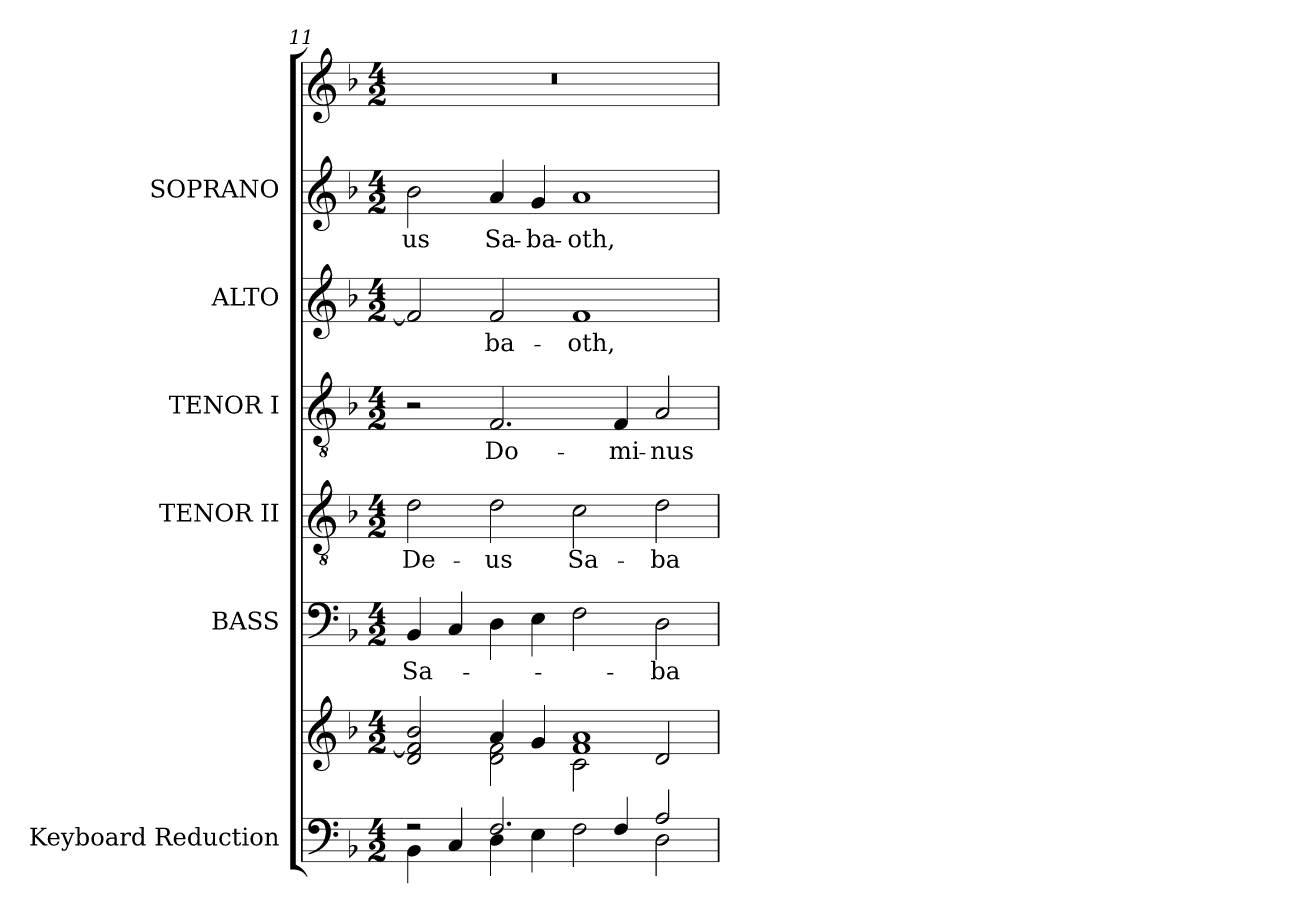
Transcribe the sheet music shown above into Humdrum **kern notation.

**kern	**kern	**kern	**text	**kern	**text	**kern	**text	**kern	**text	**kern	**text	**kern
*part7	*part7	*part6	*part6	*part5	*part5	*part4	*part4	*part3	*part3	*part2	*part2	*part1
*staff8	*staff7	*staff6	*staff6	*staff5	*staff5	*staff4	*staff4	*staff3	*staff3	*staff2	*staff2	*staff1
*I"Keyboard Reduction	*	*I"BASS	*	*I"TENOR II	*	*I"TENOR I	*	*I"ALTO	*	*I"SOPRANO	*	*
*I'Reduc.	*	*I'B.	*	*I'T. II	*	*I'T. I	*	*I'A.	*	*I'S.	*	*
*clefF4	*clefG2	*clefF4	*	*clefGv2	*	*clefGv2	*	*clefG2	*	*clefG2	*	*clefG2
*	*	*	*	*ITrd7c12	*	*ITrd7c12	*	*	*	*	*	*
*k[b-]	*k[b-]	*k[b-]	*	*k[b-]	*	*k[b-]	*	*k[b-]	*	*k[b-]	*	*k[b-]
*F:	*F:	*F:	*	*F:	*	*F:	*	*F:	*	*F:	*	*F:
*M4/2	*M4/2	*M4/2	*	*M4/2	*	*M4/2	*	*M4/2	*	*M4/2	*	*M4/2
=11	=11	=11	=11	=11	=11	=11	=11	=11	=11	=11	=11	=11
*^	*^	*	*	*	*	*	*	*	*	*	*	*
*	*	*	*^	*	*	*	*	*	*	*	*	*	*	*
!	!	!	!	!	!	!LO:LY:b:color=#000000	!	!	!	!	!	!	!	!	!
!	!	!	!	!	!	!	!	!LO:LY:b:color=#000000	!	!	!	!	!	!	!
!	!	!	!	!	!	!	!	!	!	!	!	!	!	!LO:LY:b:color=#000000	!LO:N:vis=1
2r	4BB-i\	2di/ 2fi] 2b-i	2ryy	1ryy	4BB-i/	Sa-	2Di\	De-	2r	.	2fi/]	.	2b-i\	-us	0r
.	4Ci/	.	.	.	4Ci/	.	.	.	.	.	.	.	.	.	.
!	!	!	!	!	!	!	!	!LO:LY:b:color=#000000	!	!	!	!	!	!	!
!	!	!	!	!	!	!	!	!	!	!LO:LY:b:color=#000000	!	!	!	!	!
!	!	!	!	!	!	!	!	!	!	!	!	!LO:LY:b:color=#000000	!	!	!
!	!	!	!	!	!	!	!	!	!	!	!	!	!	!LO:LY:b:color=#000000	!
2.Fi/	4Di\	4ai/	2di\ 2fi	.	4Di\	.	2Di\	-us	2.FFi/	Do-	2fi/	-ba-	4ai/	Sa-	.
!	!	!	!	!	!	!	!	!	!	!	!	!	!	!LO:LY:b:color=#000000	!
.	4Ei\	4gi/	.	.	4Ei\	.	.	.	.	.	.	.	4gi/	-ba-	.
!	!	!	!	!	!	!	!	!LO:LY:b:color=#000000	!	!	!	!	!	!	!
!	!	!	!	!	!	!	!	!	!	!	!	!LO:LY:b:color=#000000	!	!	!
!	!	!	!	!	!	!	!	!	!	!	!	!	!	!LO:LY:b:color=#000000	!
.	2Fi\	1ai	1fi	2ci\	2Fi\	.	2Ci\	Sa-	.	.	1fi	-oth,	1ai	-oth,	.
!	!	!	!	!	!	!	!	!	!	!LO:LY:b:color=#000000	!	!	!	!	!
4Fi/	.	.	.	.	.	.	.	.	4FFi/	-mi-	.	.	.	.	.
!	!	!	!	!	!	!LO:LY:b:color=#000000	!	!	!	!	!	!	!	!	!
!	!	!	!	!	!	!	!	!LO:LY:b:color=#000000	!	!	!	!	!	!	!
!	!	!	!	!	!	!	!	!	!	!LO:LY:b:color=#000000	!	!	!	!	!
2Ai/	2Di\	.	.	2di/	2Di\	-ba-	2Di\	-ba-	2AAi/	-nus	.	.	.	.	.
*v	*v	*	*	*	*	*	*	*	*	*	*	*	*	*	*
*	*v	*v	*v	*	*	*	*	*	*	*	*	*	*	*
=	=	=	=	=	=	=	=	=	=	=	=	=
*-	*-	*-	*-	*-	*-	*-	*-	*-	*-	*-	*-	*-
